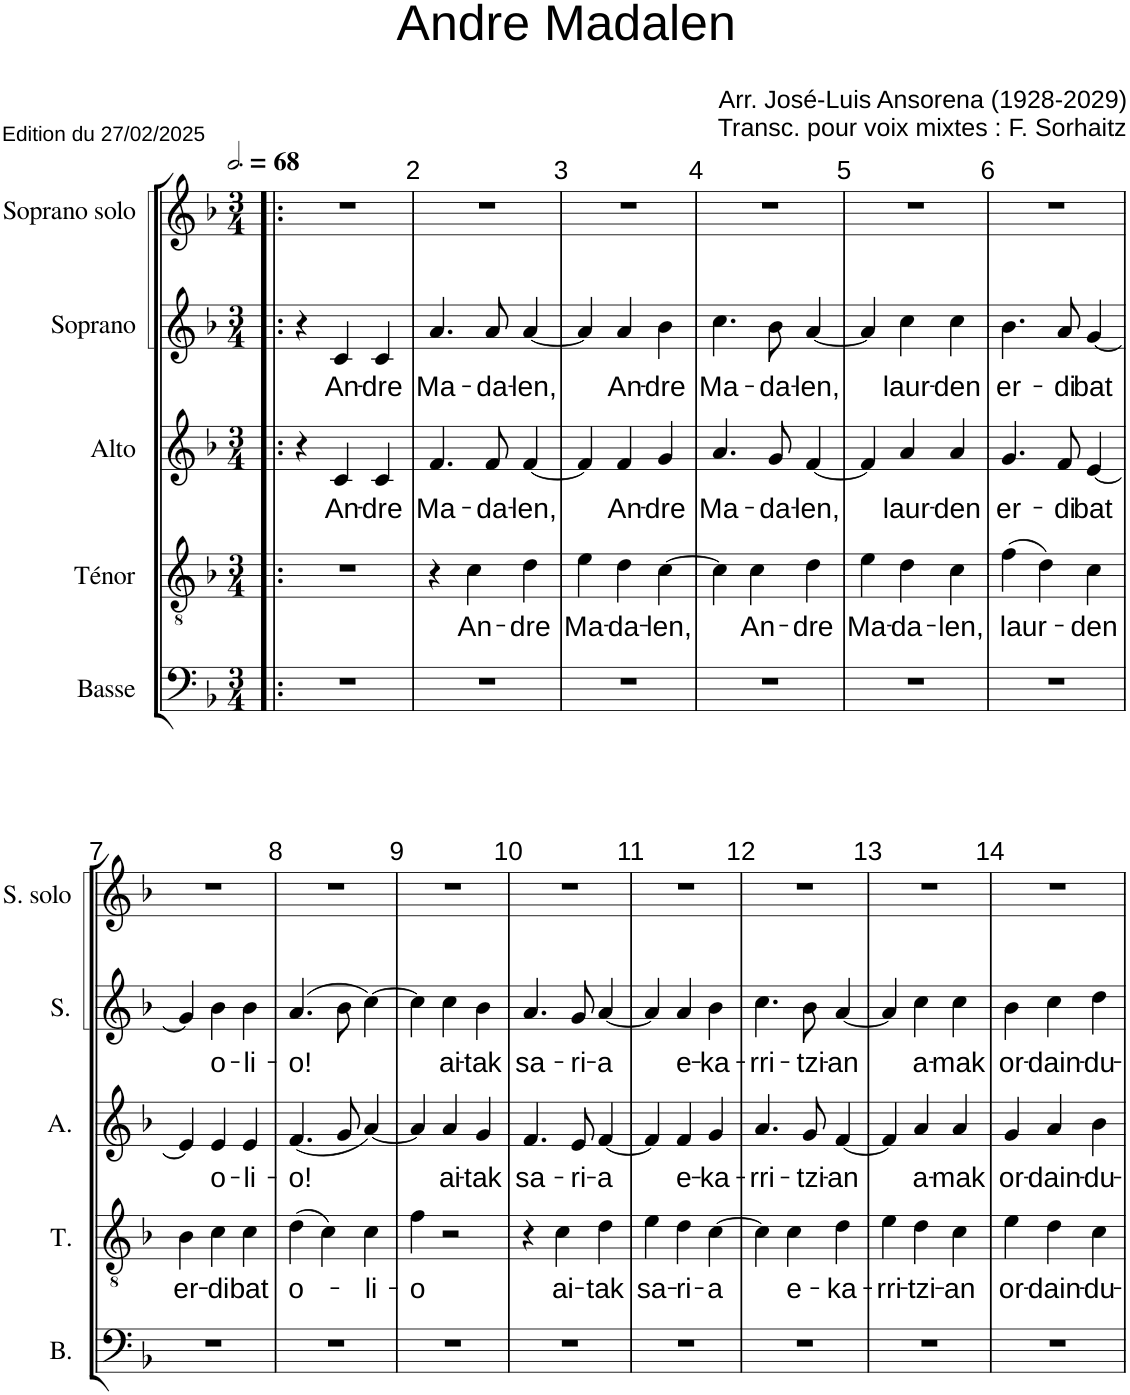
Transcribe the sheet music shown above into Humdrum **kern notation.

**kern	**kern	**text	**kern	**text	**kern	**text	**kern
*part5	*part4	*part4	*part3	*part3	*part2	*part2	*part1
*staff5	*staff4	*staff4	*staff3	*staff3	*staff2	*staff2	*staff1
*I"Basse	*I"Ténor	*	*I"Alto	*	*I"Soprano	*	*I"Soprano solo
*I'B.	*I'T.	*	*I'A.	*	*I'S.	*	*I'S. solo
*clefF4	*clefGv2	*	*clefG2	*	*clefG2	*	*clefG2
*k[b-]	*k[b-]	*	*k[b-]	*	*k[b-]	*	*k[b-]
*M3/4	*M3/4	*	*M3/4	*	*M3/4	*	*M3/4
*MM204	*MM204	*	*MM204	*	*MM204	*	*MM204
=1!|:	=1!|:	=1!|:	=1!|:	=1!|:	=1!|:	=1!|:	=1!|:
2.r	2.r	.	4r	.	4r	.	2.r
!	!	!	!	!LO:LY:b	!	!LO:LY:b	!
.	.	.	4c/	An-	4c/	An-	.
!	!	!	!	!LO:LY:b	!	!LO:LY:b	!
.	.	.	4c/	-dre	4c/	-dre	.
=2	=2	=2	=2	=2	=2	=2	=2
!	!	!	!	!LO:LY:b	!	!LO:LY:b	!
2.r	4r	.	4.f/	Ma-	4.a/	Ma-	2.r
!	!	!LO:LY:b	!	!	!	!	!
.	4c\	An-	.	.	.	.	.
!	!	!	!	!LO:LY:b	!	!LO:LY:b	!
.	.	.	8f/	-da-	8a/	-da-	.
!	!	!LO:LY:b	!	!LO:LY:b	!	!LO:LY:b	!
.	4d\	-dre	[4f/	-len,	[4a/	-len,	.
=3	=3	=3	=3	=3	=3	=3	=3
!	!	!LO:LY:b	!	!	!	!	!
2.r	4e\	Ma-	4f/]	.	4a/]	.	2.r
!	!	!LO:LY:b	!	!LO:LY:b	!	!LO:LY:b	!
.	4d\	-da-	4f/	An-	4a/	An-	.
!	!	!LO:LY:b	!	!LO:LY:b	!	!LO:LY:b	!
.	[4c\	-len,	4g/	-dre	4b-\	-dre	.
=4	=4	=4	=4	=4	=4	=4	=4
!	!	!	!	!LO:LY:b	!	!LO:LY:b	!
2.r	4c\]	.	4.a/	Ma-	4.cc\	Ma-	2.r
!	!	!LO:LY:b	!	!	!	!	!
.	4c\	An-	.	.	.	.	.
!	!	!	!	!LO:LY:b	!	!LO:LY:b	!
.	.	.	8g/	-da-	8b-\	-da-	.
!	!	!LO:LY:b	!	!LO:LY:b	!	!LO:LY:b	!
.	4d\	-dre	[4f/	-len,	[4a/	-len,	.
=5	=5	=5	=5	=5	=5	=5	=5
!	!	!LO:LY:b	!	!	!	!	!
2.r	4e\	Ma-	4f/]	.	4a/]	.	2.r
!	!	!LO:LY:b	!	!LO:LY:b	!	!LO:LY:b	!
.	4d\	-da-	4a/	laur-	4cc\	laur-	.
!	!	!LO:LY:b	!	!LO:LY:b	!	!LO:LY:b	!
.	4c\	-len,	4a/	-den	4cc\	-den	.
=6	=6	=6	=6	=6	=6	=6	=6
!	!	!LO:LY:b	!	!LO:LY:b	!	!LO:LY:b	!
2.r	(4f\	laur-	4.g/	er-	4.b-\	er-	2.r
.	4d\)	.	.	.	.	.	.
!	!	!	!	!LO:LY:b	!	!LO:LY:b	!
.	.	.	8f/	-di	8a/	-di	.
!	!	!LO:LY:b	!	!LO:LY:b	!	!LO:LY:b	!
.	4c\	-den	[4e/	bat	[4g/	bat	.
!!LO:LB:g=z
=7	=7	=7	=7	=7	=7	=7	=7
!	!	!LO:LY:b	!	!	!	!	!
2.r	4B-\	er-	4e/]	.	4g/]	.	2.r
!	!	!LO:LY:b	!	!LO:LY:b	!	!LO:LY:b	!
.	4c\	-di	4e/	o-	4b-\	o-	.
!	!	!LO:LY:b	!	!LO:LY:b	!	!LO:LY:b	!
.	4c\	bat	4e/	-li-	4b-\	-li-	.
=8	=8	=8	=8	=8	=8	=8	=8
!	!	!LO:LY:b	!	!LO:LY:b	!	!LO:LY:b	!
2.r	(4d\	o-	(4.f/	-o!	(4.a/	-o!	2.r
.	4c\)	.	.	.	.	.	.
.	.	.	8g/	.	8b-\	.	.
!	!	!LO:LY:b	!	!	!	!	!
.	4c\	-li-	[4a/)	.	[4cc\)	.	.
=9	=9	=9	=9	=9	=9	=9	=9
!	!	!LO:LY:b	!	!	!	!	!
2.r	4f\	-o	4a/]	.	4cc\]	.	2.r
!	!	!	!	!LO:LY:b	!	!LO:LY:b	!
.	2r	.	4a/	ai-	4cc\	ai-	.
!	!	!	!	!LO:LY:b	!	!LO:LY:b	!
.	.	.	4g/	-tak	4b-\	-tak	.
=10	=10	=10	=10	=10	=10	=10	=10
!	!	!	!	!LO:LY:b	!	!LO:LY:b	!
2.r	4r	.	4.f/	sa-	4.a/	sa-	2.r
!	!	!LO:LY:b	!	!	!	!	!
.	4c\	ai-	.	.	.	.	.
!	!	!	!	!LO:LY:b	!	!LO:LY:b	!
.	.	.	8e/	-ri-	8g/	-ri-	.
!	!	!LO:LY:b	!	!LO:LY:b	!	!LO:LY:b	!
.	4d\	-tak	[4f/	-a	[4a/	-a	.
=11	=11	=11	=11	=11	=11	=11	=11
!	!	!LO:LY:b	!	!	!	!	!
2.r	4e\	sa-	4f/]	.	4a/]	.	2.r
!	!	!LO:LY:b	!	!LO:LY:b	!	!LO:LY:b	!
.	4d\	-ri-	4f/	e-	4a/	e-	.
!	!	!LO:LY:b	!	!LO:LY:b	!	!LO:LY:b	!
.	[4c\	-a	4g/	-ka-	4b-\	-ka-	.
=12	=12	=12	=12	=12	=12	=12	=12
!	!	!	!	!LO:LY:b	!	!LO:LY:b	!
2.r	4c\]	.	4.a/	-rri-	4.cc\	-rri-	2.r
!	!	!LO:LY:b	!	!	!	!	!
.	4c\	e-	.	.	.	.	.
!	!	!	!	!LO:LY:b	!	!LO:LY:b	!
.	.	.	8g/	-tzi-	8b-\	-tzi-	.
!	!	!LO:LY:b	!	!LO:LY:b	!	!LO:LY:b	!
.	4d\	-ka-	[4f/	-an	[4a/	-an	.
=13	=13	=13	=13	=13	=13	=13	=13
!	!	!LO:LY:b	!	!	!	!	!
2.r	4e\	-rri-	4f/]	.	4a/]	.	2.r
!	!	!LO:LY:b	!	!LO:LY:b	!	!LO:LY:b	!
.	4d\	-tzi-	4a/	a-	4cc\	a-	.
!	!	!LO:LY:b	!	!LO:LY:b	!	!LO:LY:b	!
.	4c\	-an	4a/	-mak	4cc\	-mak	.
=14	=14	=14	=14	=14	=14	=14	=14
!	!	!LO:LY:b	!	!LO:LY:b	!	!LO:LY:b	!
2.r	4e\	or-	4g/	or-	4b-\	or-	2.r
!	!	!LO:LY:b	!	!LO:LY:b	!	!LO:LY:b	!
.	4d\	-dain-	4a/	-dain-	4cc\	-dain-	.
!	!	!LO:LY:b	!	!LO:LY:b	!	!LO:LY:b	!
.	4c\	-du-	4b-\	-du-	4dd\	-du-	.
=	=	=	=	=	=	=	=
*-	*-	*-	*-	*-	*-	*-	*-
